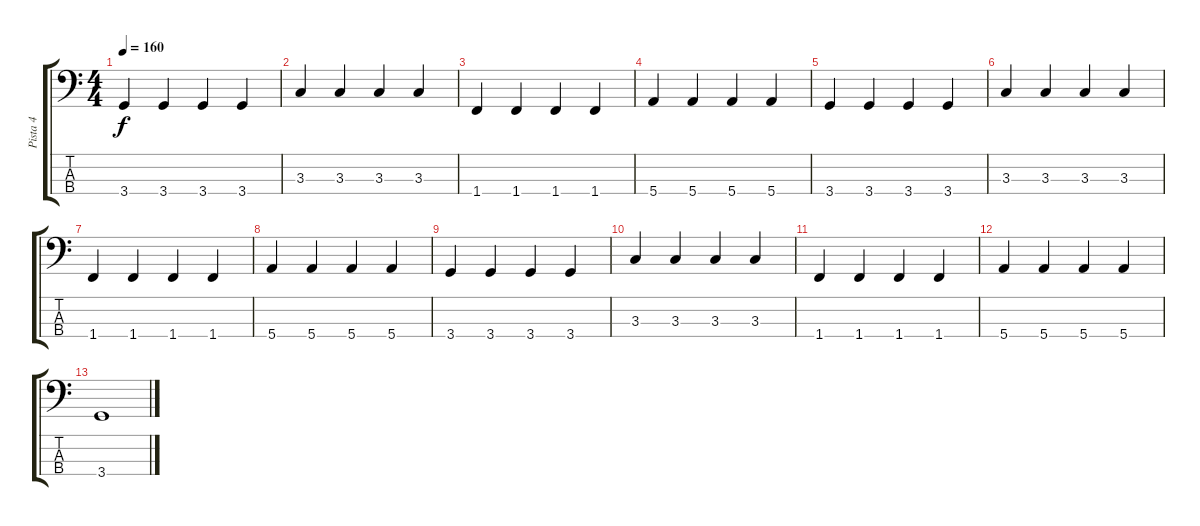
\track ("Pista 4" "Pista 4") {instrument slapbass1}
\staff {score tabs}
\tuning (G2 D2 A1 E1) {hide}
\ts (4 4)
\tempo 160
\clef f4
\ks c
3.4.4{dy f} 3.4.4 3.4.4 3.4.4 |
3.3.4 3.3.4 3.3.4 3.3.4 |
1.4.4 1.4.4 1.4.4 1.4.4 |
5.4.4 5.4.4 5.4.4 5.4.4 |
3.4.4 3.4.4 3.4.4 3.4.4 |
3.3.4 3.3.4 3.3.4 3.3.4 |
1.4.4 1.4.4 1.4.4 1.4.4 |
5.4.4 5.4.4 5.4.4 5.4.4 |
3.4.4 3.4.4 3.4.4 3.4.4 |
3.3.4 3.3.4 3.3.4 3.3.4 |
1.4.4 1.4.4 1.4.4 1.4.4 |
5.4.4 5.4.4 5.4.4 5.4.4 |
3.4.1
